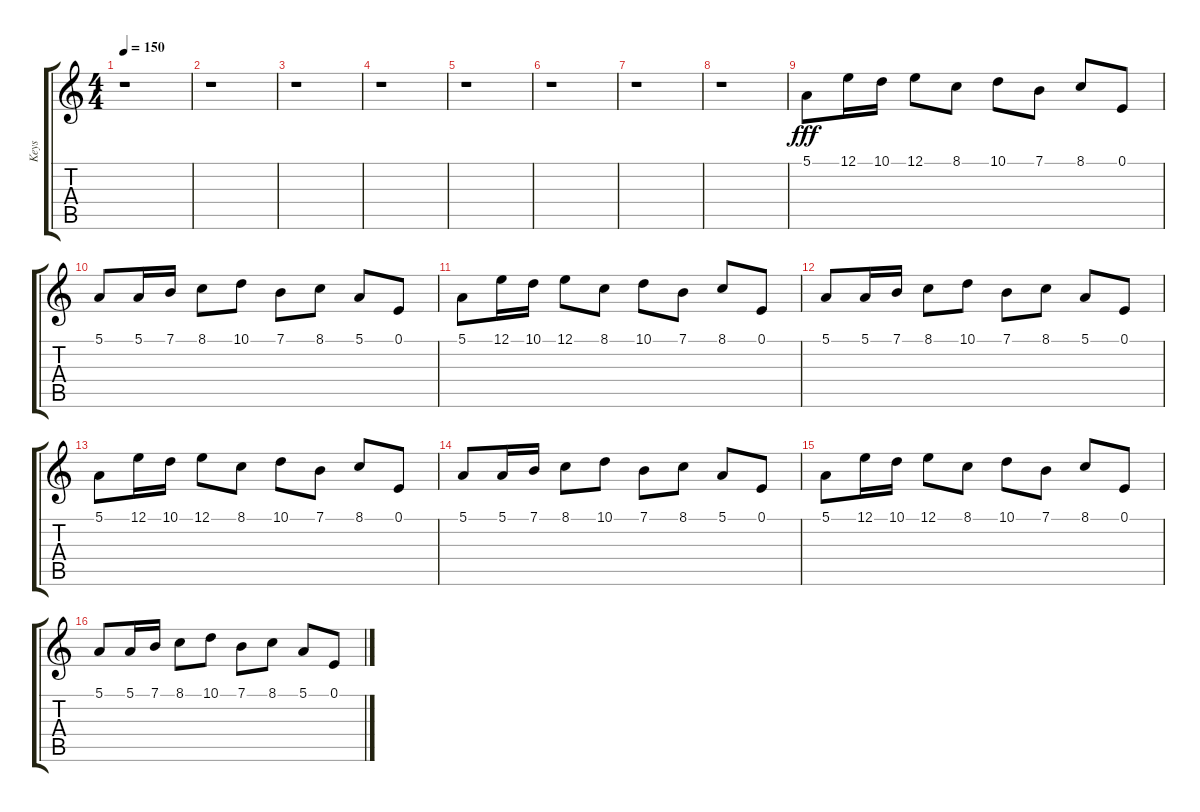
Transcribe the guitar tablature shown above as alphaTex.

\track ("Keys" "Keys") {instrument electricgrandpiano}
\staff {score tabs}
\tuning (E4 B3 G3 D3 A2 E2) {hide}
\ts (4 4)
\tempo 150
\clef g2
\ks c
r.1{dy fff} |
r.1 |
r.1 |
r.1 |
r.1 |
r.1 |
r.1 |
r.1 |
5.1.8 12.1.16 10.1.16 12.1.8 8.1.8 10.1.8 7.1.8 8.1.8 0.1.8 |
5.1.8 5.1.16 7.1.16 8.1.8 10.1.8 7.1.8 8.1.8 5.1.8 0.1.8 |
5.1.8 12.1.16 10.1.16 12.1.8 8.1.8 10.1.8 7.1.8 8.1.8 0.1.8 |
5.1.8 5.1.16 7.1.16 8.1.8 10.1.8 7.1.8 8.1.8 5.1.8 0.1.8 |
5.1.8 12.1.16 10.1.16 12.1.8 8.1.8 10.1.8 7.1.8 8.1.8 0.1.8 |
5.1.8 5.1.16 7.1.16 8.1.8 10.1.8 7.1.8 8.1.8 5.1.8 0.1.8 |
5.1.8 12.1.16 10.1.16 12.1.8 8.1.8 10.1.8 7.1.8 8.1.8 0.1.8 |
5.1.8 5.1.16 7.1.16 8.1.8 10.1.8 7.1.8 8.1.8 5.1.8 0.1.8
